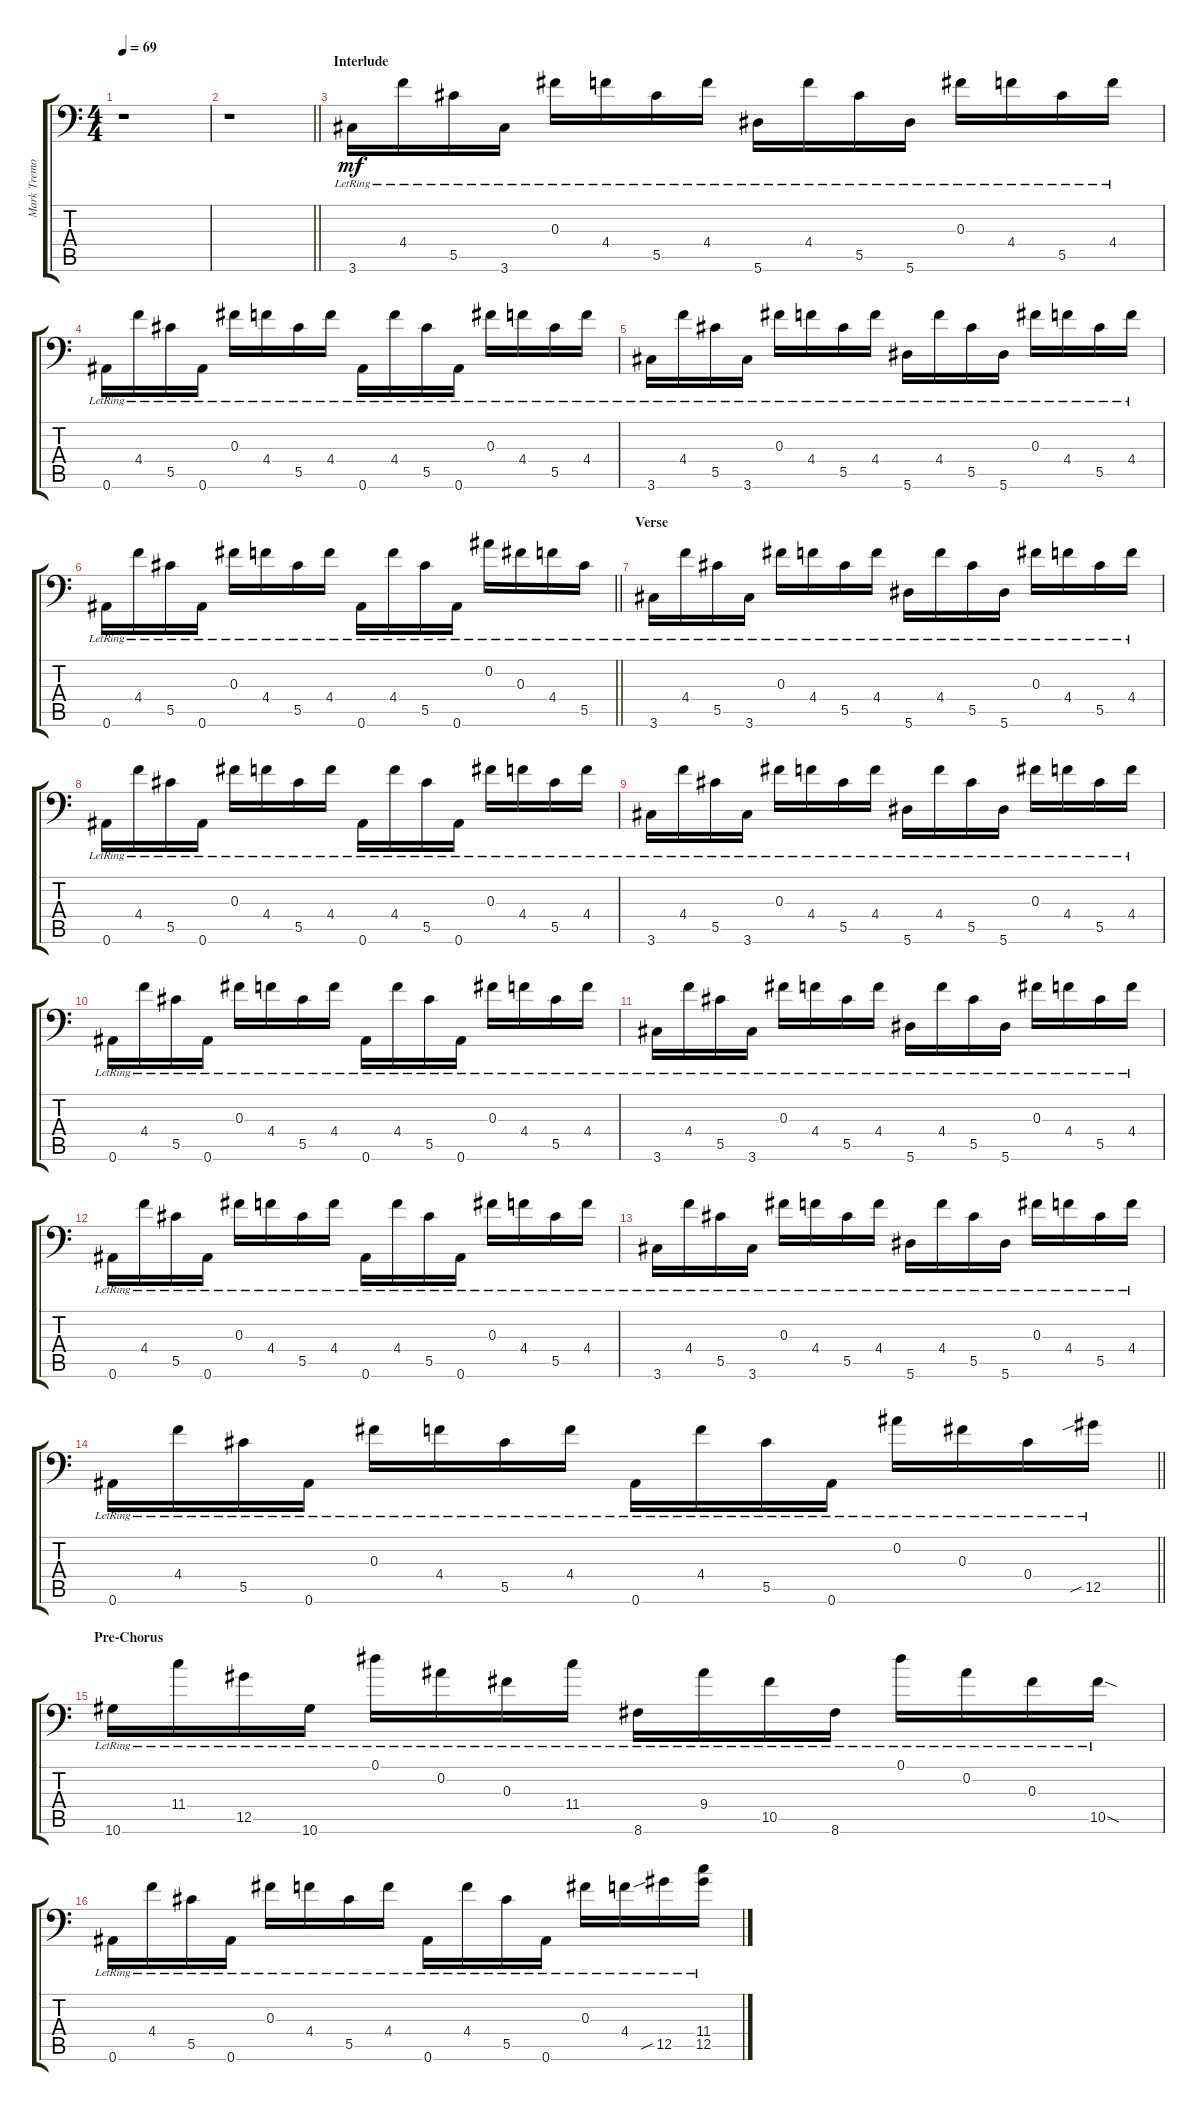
\track ("Mark Tremonti" "Mark Tremo") {instrument electricguitarjazz}
\staff {score tabs}
\tuning (Eb4 Bb3 Gb3 Db3 Ab2 Bb1) {hide}
\ts (4 4)
\tempo 69
\clef f4
\ks c
r.1{dy mf} |
\barLineRight lightlight
r.1 |
\section ("" "Interlude")
3.6{lr}.16 4.4{lr}.16 5.5{lr}.16 3.6{lr}.16 0.3{lr}.16 4.4{lr}.16 5.5{lr}.16 4.4{lr}.16 5.6{lr}.16 4.4{lr}.16 5.5{lr}.16 5.6{lr}.16 0.3{lr}.16 4.4{lr}.16 5.5{lr}.16 4.4{lr}.16 |
0.6{lr}.16 4.4{lr}.16 5.5{lr}.16 0.6{lr}.16 0.3{lr}.16 4.4{lr}.16 5.5{lr}.16 4.4{lr}.16 0.6{lr}.16 4.4{lr}.16 5.5{lr}.16 0.6{lr}.16 0.3{lr}.16 4.4{lr}.16 5.5{lr}.16 4.4{lr}.16 |
3.6{lr}.16 4.4{lr}.16 5.5{lr}.16 3.6{lr}.16 0.3{lr}.16 4.4{lr}.16 5.5{lr}.16 4.4{lr}.16 5.6{lr}.16 4.4{lr}.16 5.5{lr}.16 5.6{lr}.16 0.3{lr}.16 4.4{lr}.16 5.5{lr}.16 4.4{lr}.16 |
\barLineRight lightlight
0.6{lr}.16 4.4{lr}.16 5.5{lr}.16 0.6{lr}.16 0.3{lr}.16 4.4{lr}.16 5.5{lr}.16 4.4{lr}.16 0.6{lr}.16 4.4{lr}.16 5.5{lr}.16 0.6{lr}.16 0.2{lr}.16 0.3{lr}.16 4.4{lr}.16 5.5{lr}.16 |
\section ("" "Verse")
3.6{lr}.16 4.4{lr}.16 5.5{lr}.16 3.6{lr}.16 0.3{lr}.16 4.4{lr}.16 5.5{lr}.16 4.4{lr}.16 5.6{lr}.16 4.4{lr}.16 5.5{lr}.16 5.6{lr}.16 0.3{lr}.16 4.4{lr}.16 5.5{lr}.16 4.4{lr}.16 |
0.6{lr}.16 4.4{lr}.16 5.5{lr}.16 0.6{lr}.16 0.3{lr}.16 4.4{lr}.16 5.5{lr}.16 4.4{lr}.16 0.6{lr}.16 4.4{lr}.16 5.5{lr}.16 0.6{lr}.16 0.3{lr}.16 4.4{lr}.16 5.5{lr}.16 4.4{lr}.16 |
3.6{lr}.16 4.4{lr}.16 5.5{lr}.16 3.6{lr}.16 0.3{lr}.16 4.4{lr}.16 5.5{lr}.16 4.4{lr}.16 5.6{lr}.16 4.4{lr}.16 5.5{lr}.16 5.6{lr}.16 0.3{lr}.16 4.4{lr}.16 5.5{lr}.16 4.4{lr}.16 |
0.6{lr}.16 4.4{lr}.16 5.5{lr}.16 0.6{lr}.16 0.3{lr}.16 4.4{lr}.16 5.5{lr}.16 4.4{lr}.16 0.6{lr}.16 4.4{lr}.16 5.5{lr}.16 0.6{lr}.16 0.3{lr}.16 4.4{lr}.16 5.5{lr}.16 4.4{lr}.16 |
3.6{lr}.16 4.4{lr}.16 5.5{lr}.16 3.6{lr}.16 0.3{lr}.16 4.4{lr}.16 5.5{lr}.16 4.4{lr}.16 5.6{lr}.16 4.4{lr}.16 5.5{lr}.16 5.6{lr}.16 0.3{lr}.16 4.4{lr}.16 5.5{lr}.16 4.4{lr}.16 |
0.6{lr}.16 4.4{lr}.16 5.5{lr}.16 0.6{lr}.16 0.3{lr}.16 4.4{lr}.16 5.5{lr}.16 4.4{lr}.16 0.6{lr}.16 4.4{lr}.16 5.5{lr}.16 0.6{lr}.16 0.3{lr}.16 4.4{lr}.16 5.5{lr}.16 4.4{lr}.16 |
3.6{lr}.16 4.4{lr}.16 5.5{lr}.16 3.6{lr}.16 0.3{lr}.16 4.4{lr}.16 5.5{lr}.16 4.4{lr}.16 5.6{lr}.16 4.4{lr}.16 5.5{lr}.16 5.6{lr}.16 0.3{lr}.16 4.4{lr}.16 5.5{lr}.16 4.4{lr}.16 |
\barLineRight lightlight
0.6{lr}.16 4.4{lr}.16 5.5{lr}.16 0.6{lr}.16 0.3{lr}.16 4.4{lr}.16 5.5{lr}.16 4.4{lr}.16 0.6{lr}.16 4.4{lr}.16 5.5{lr}.16 0.6{lr}.16 0.2{lr}.16 0.3{lr}.16 0.4{lr}.16 12.5{sib lr}.16 |
\section ("" "Pre-Chorus")
10.6{lr}.16 11.4{lr}.16 12.5{lr}.16 10.6{lr}.16 0.1{lr}.16 0.2{lr}.16 0.3{lr}.16 11.4{lr}.16 8.6{lr}.16 9.4{lr}.16 10.5{lr}.16 8.6{lr}.16 0.1{lr}.16 0.2{lr}.16 0.3{lr}.16 10.5{sod lr}.16 |
0.6{lr}.16 4.4{lr}.16 5.5{lr}.16 0.6{lr}.16 0.3{lr}.16 4.4{lr}.16 5.5{lr}.16 4.4{lr}.16 0.6{lr}.16 4.4{lr}.16 5.5{lr}.16 0.6{lr}.16 0.3{lr}.16 4.4{lr}.16 12.5{sib lr}.16 (11.4{lr} 12.5{lr}).16
